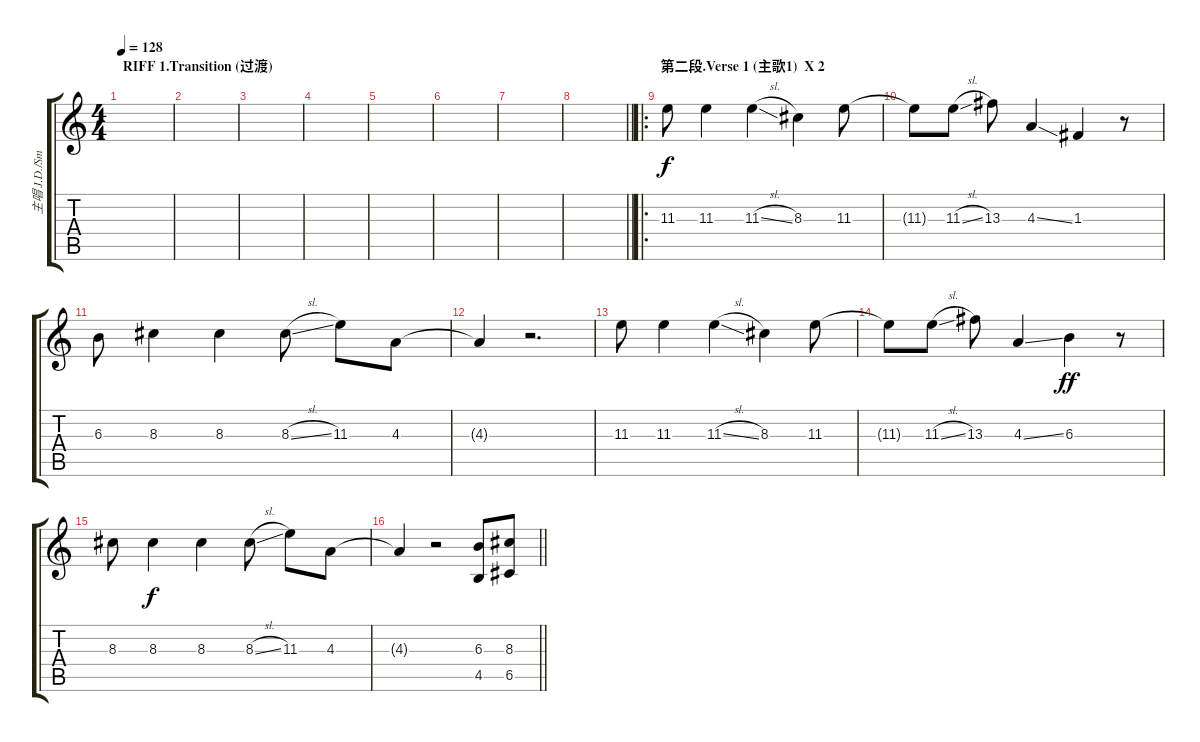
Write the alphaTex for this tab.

\track ("主唱 J.D./Smith" "主唱 J.D./Sm") {instrument distortionguitar}
\staff {score tabs}
\tuning (D4 A3 F3 C3 G2 D2) {hide}
\ts (4 4)
\section ("" "RIFF 1.Transition (过渡)")
\tempo 128
\clef g2
\ks c
|
|
|
|
|
|
|
\barLineRight lightlight
|
\ro
\section ("" "第二段.Verse 1 (主歌1)  X 2")
11.3.8{dy f} 11.3.4 11.3{sl}.4 8.3.4 11.3.8 |
11.3{t}.8 11.3{sl}.8 13.3.8 4.3{ss}.4 1.3.4 r.8 |
6.3.8 8.3.4 8.3.4 8.3{sl}.8 11.3.8 4.3.8 |
4.3{t}.4 r.2{d} |
11.3.8 11.3.4 11.3{sl}.4 8.3.4 11.3.8 |
11.3{t}.8 11.3{sl}.8 13.3.8 4.3{ss}.4 6.3.4{dy ff} r.8 |
8.3.8 8.3.4{dy f} 8.3.4 8.3{sl}.8 11.3.8 4.3.8 |
\barLineRight lightlight
4.3{t}.4 r.2 (6.3 4.5).8 (8.3 6.5).8
